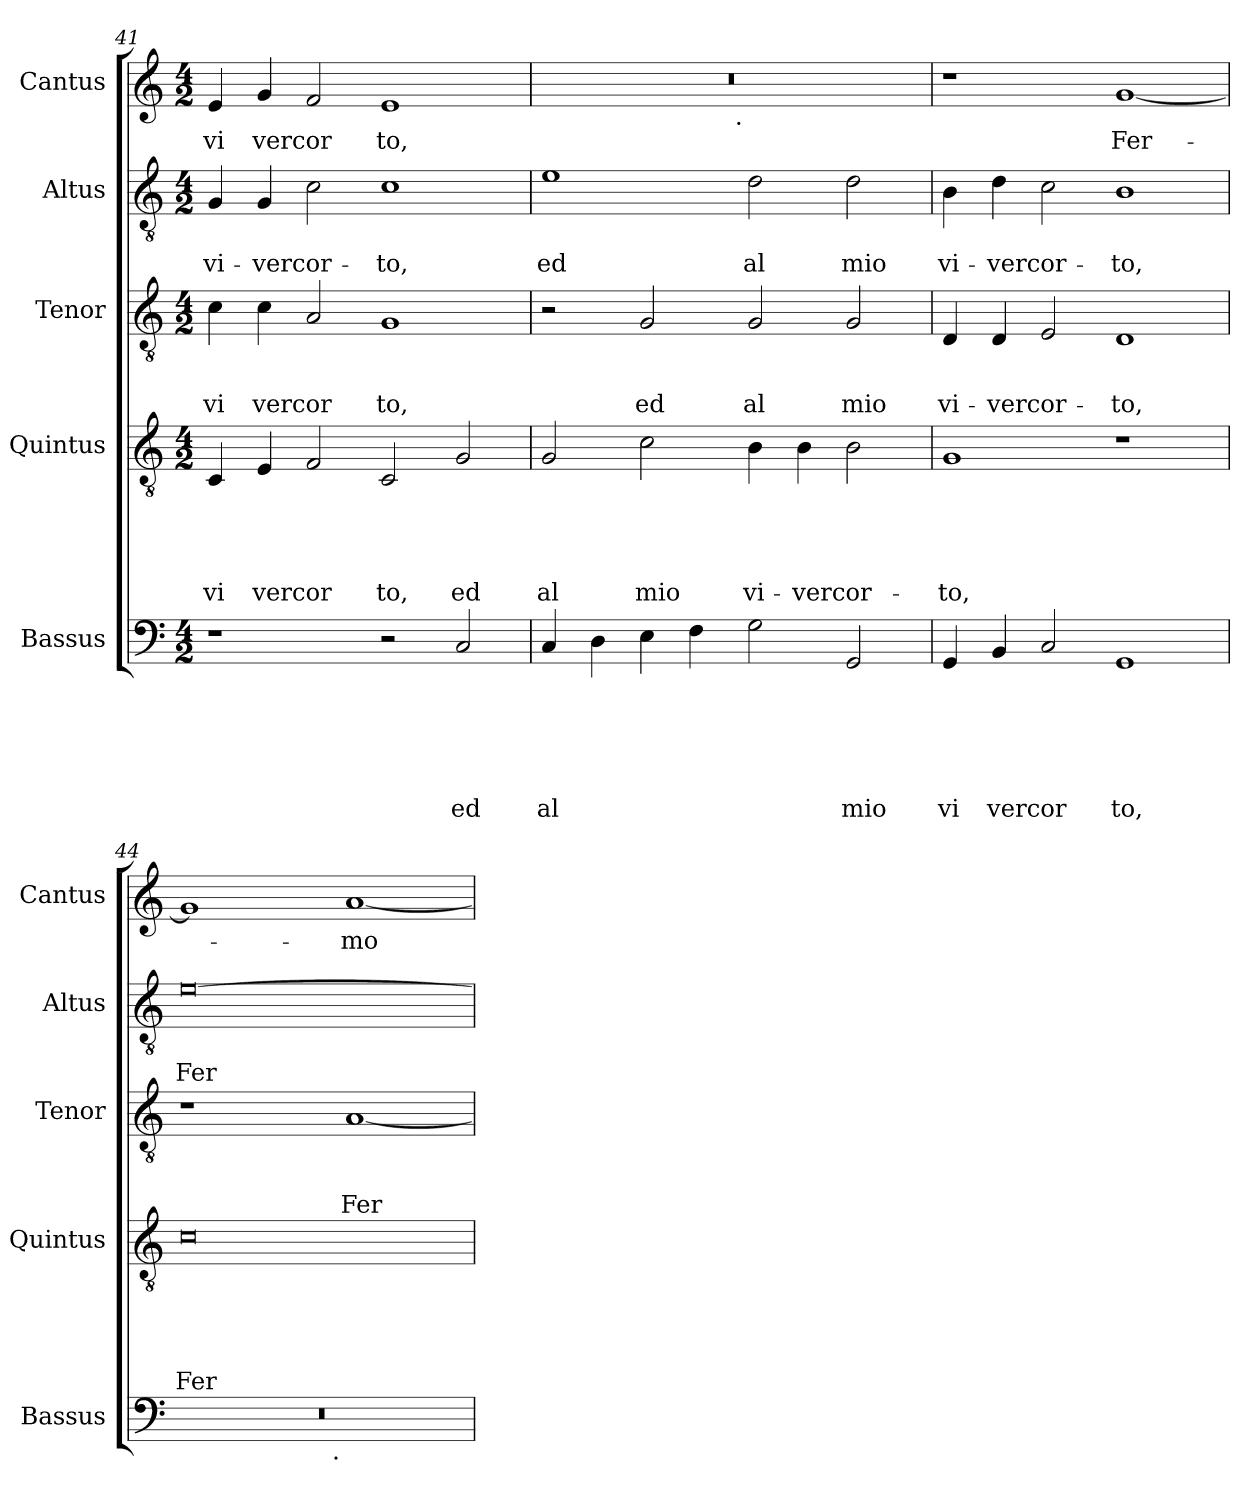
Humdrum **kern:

**kern	**text	**text	**text	**text	**text	**text	**kern	**text	**text	**text	**text	**text	**kern	**text	**text	**text	**kern	**text	**text	**kern	**text
*part5	*part5	*part5	*part5	*part5	*part5	*part5	*part4	*part4	*part4	*part4	*part4	*part4	*part3	*part3	*part3	*part3	*part2	*part2	*part2	*part1	*part1
*staff5	*staff5	*staff5	*staff5	*staff5	*staff5	*staff5	*staff4	*staff4	*staff4	*staff4	*staff4	*staff4	*staff3	*staff3	*staff3	*staff3	*staff2	*staff2	*staff2	*staff1	*staff1
*I"Bassus	*	*	*	*	*	*	*I"Quintus	*	*	*	*	*	*I"Tenor	*	*	*	*I"Altus	*	*	*I"Cantus	*
*I'Bassus	*	*	*	*	*	*	*I'Quintus	*	*	*	*	*	*I'Tenor	*	*	*	*I'Altus	*	*	*I'Cantus	*
*clefF4	*	*	*	*	*	*	*clefGv2	*	*	*	*	*	*clefGv2	*	*	*	*clefGv2	*	*	*clefG2	*
*k[]	*	*	*	*	*	*	*k[]	*	*	*	*	*	*k[]	*	*	*	*k[]	*	*	*k[]	*
*C:	*	*	*	*	*	*	*C:	*	*	*	*	*	*C:	*	*	*	*C:	*	*	*C:	*
*M4/2	*	*	*	*	*	*	*M4/2	*	*	*	*	*	*M4/2	*	*	*	*M4/2	*	*	*M4/2	*
=41	=41	=41	=41	=41	=41	=41	=41	=41	=41	=41	=41	=41	=41	=41	=41	=41	=41	=41	=41	=41	=41
!	!	!	!	!	!	!	!	!	!	!	!	!LO:LY:b	!	!	!	!LO:LY:b	!	!	!LO:LY:b	!	!LO:LY:b
1r	.	.	.	.	.	.	4C/	.	.	.	.	vi	4c\	.	.	vi	4G/	.	vi-	4e/	vi
!	!	!	!	!	!	!	!	!	!	!	!	!LO:LY:b	!	!	!	!LO:LY:b	!	!	!LO:LY:b	!	!LO:LY:b
.	.	.	.	.	.	.	4E/	.	.	.	.	vercor	4c\	.	.	vercor	4G/	.	-vercor-	4g/	vercor
.	.	.	.	.	.	.	2F/	.	.	.	.	.	2A/	.	.	.	2c\	.	.	2f/	.
!	!	!	!	!	!	!	!	!	!	!	!	!LO:LY:b	!	!	!	!LO:LY:b	!	!	!LO:LY:b	!	!LO:LY:b
2r	.	.	.	.	.	.	2C/	.	.	.	.	to,	1G	.	.	to,	1c	.	-to,	1e	to,
!	!	!	!	!	!	!LO:LY:b	!	!	!	!	!	!LO:LY:b	!	!	!	!	!	!	!	!	!
2C/	.	.	.	.	.	ed	2G/	.	.	.	.	ed	.	.	.	.	.	.	.	.	.
!!LO:PB:g=z
=42	=42	=42	=42	=42	=42	=42	=42	=42	=42	=42	=42	=42	=42	=42	=42	=42	=42	=42	=42	=42	=42
!	!	!	!	!	!	!LO:LY:b	!	!	!	!	!	!LO:LY:b	!	!	!	!	!	!	!LO:LY:b	!	!
*	*	*	*	*	*	*	*	*	*	*	*	*	*	*	*	*	*	*	*	*^	*
4C/	.	.	.	.	.	al	2G/	.	.	.	.	al	2r	.	.	.	1e	.	ed	0r	2ryy	.
4D\	.	.	.	.	.	.	.	.	.	.	.	.	.	.	.	.	.	.	.	.	.	.
!	!	!	!	!	!	!	!	!	!	!	!	!LO:LY:b	!	!	!	!LO:LY:b	!	!	!	!	!	!
4E\	.	.	.	.	.	.	2c\	.	.	.	.	mio	2G/	.	.	ed	.	.	.	.	4...ryy	.
4F\	.	.	.	.	.	.	.	.	.	.	.	.	.	.	.	.	.	.	.	.	.	.
!	!	!	!	!	!	!	!	!	!	!	!	!	!	!	!	!	!	!	!	!	!LO:TX:b:t=.	!
.	.	.	.	.	.	.	.	.	.	.	.	.	.	.	.	.	.	.	.	.	1ryy	.
!	!	!	!	!	!	!	!	!	!	!	!	!LO:LY:b	!	!	!	!LO:LY:b	!	!	!LO:LY:b	!	!	!
2G\	.	.	.	.	.	.	4B\	.	.	.	.	vi-	2G/	.	.	al	2d\	.	al	.	.	.
!	!	!	!	!	!	!	!	!	!	!	!	!LO:LY:b	!	!	!	!	!	!	!	!	!	!
.	.	.	.	.	.	.	4B\	.	.	.	.	-vercor-	.	.	.	.	.	.	.	.	.	.
!	!	!	!	!	!	!LO:LY:b	!	!	!	!	!	!	!	!	!	!LO:LY:b	!	!	!LO:LY:b	!	!	!
2GG/	.	.	.	.	.	mio	2B\	.	.	.	.	.	2G/	.	.	mio	2d\	.	mio	.	.	.
.	.	.	.	.	.	.	.	.	.	.	.	.	.	.	.	.	.	.	.	.	32ryy	.
=43	=43	=43	=43	=43	=43	=43	=43	=43	=43	=43	=43	=43	=43	=43	=43	=43	=43	=43	=43	=43	=43	=43
!	!	!	!	!	!	!LO:LY:b	!	!	!	!	!	!LO:LY:b	!	!	!	!LO:LY:b	!	!	!LO:LY:b	!	!	!
*	*	*	*	*	*	*	*	*	*	*	*	*	*	*	*	*	*	*	*	*v	*v	*
4GG/	.	.	.	.	.	vi	1G	.	.	.	.	-to,	4D/	.	.	vi-	4B\	.	vi-	1r	.
!	!	!	!	!	!	!LO:LY:b	!	!	!	!	!	!	!	!	!	!LO:LY:b	!	!	!LO:LY:b	!	!
4BB/	.	.	.	.	.	vercor	.	.	.	.	.	.	4D/	.	.	-vercor-	4d\	.	-vercor-	.	.
2C/	.	.	.	.	.	.	.	.	.	.	.	.	2E/	.	.	.	2c\	.	.	.	.
!	!	!	!	!	!	!LO:LY:b	!	!	!	!	!	!	!	!	!	!LO:LY:b	!	!	!LO:LY:b	!	!LO:LY:b
1GG	.	.	.	.	.	to,	1r	.	.	.	.	.	1D	.	.	-to,	1B	.	-to,	[<1g	Fer-
=44	=44	=44	=44	=44	=44	=44	=44	=44	=44	=44	=44	=44	=44	=44	=44	=44	=44	=44	=44	=44	=44
!	!	!	!	!	!	!	!	!	!	!	!	!LO:LY:b	!	!	!	!	!	!	!LO:LY:b	!	!
*^	*	*	*	*	*	*	*	*	*	*	*	*	*	*	*	*	*	*	*	*	*
0r	2ryy	.	.	.	.	.	.	0c	.	.	.	.	Fer-	1r	.	.	.	[>0e	.	Fer-	1g]	.
.	4...ryy	.	.	.	.	.	.	.	.	.	.	.	.	.	.	.	.	.	.	.	.	.
!	!LO:TX:b:t=.	!	!	!	!	!	!	!	!	!	!	!	!	!	!	!	!	!	!	!	!	!
.	1ryy	.	.	.	.	.	.	.	.	.	.	.	.	.	.	.	.	.	.	.	.	.
!	!	!	!	!	!	!	!	!	!	!	!	!	!	!	!	!	!LO:LY:b	!	!	!	!	!LO:LY:b
.	.	.	.	.	.	.	.	.	.	.	.	.	.	[<1A	.	.	Fer-	.	.	.	[<1a	-mo
.	32ryy	.	.	.	.	.	.	.	.	.	.	.	.	.	.	.	.	.	.	.	.	.
*v	*v	*	*	*	*	*	*	*	*	*	*	*	*	*	*	*	*	*	*	*	*	*
=	=	=	=	=	=	=	=	=	=	=	=	=	=	=	=	=	=	=	=	=	=
*-	*-	*-	*-	*-	*-	*-	*-	*-	*-	*-	*-	*-	*-	*-	*-	*-	*-	*-	*-	*-	*-
